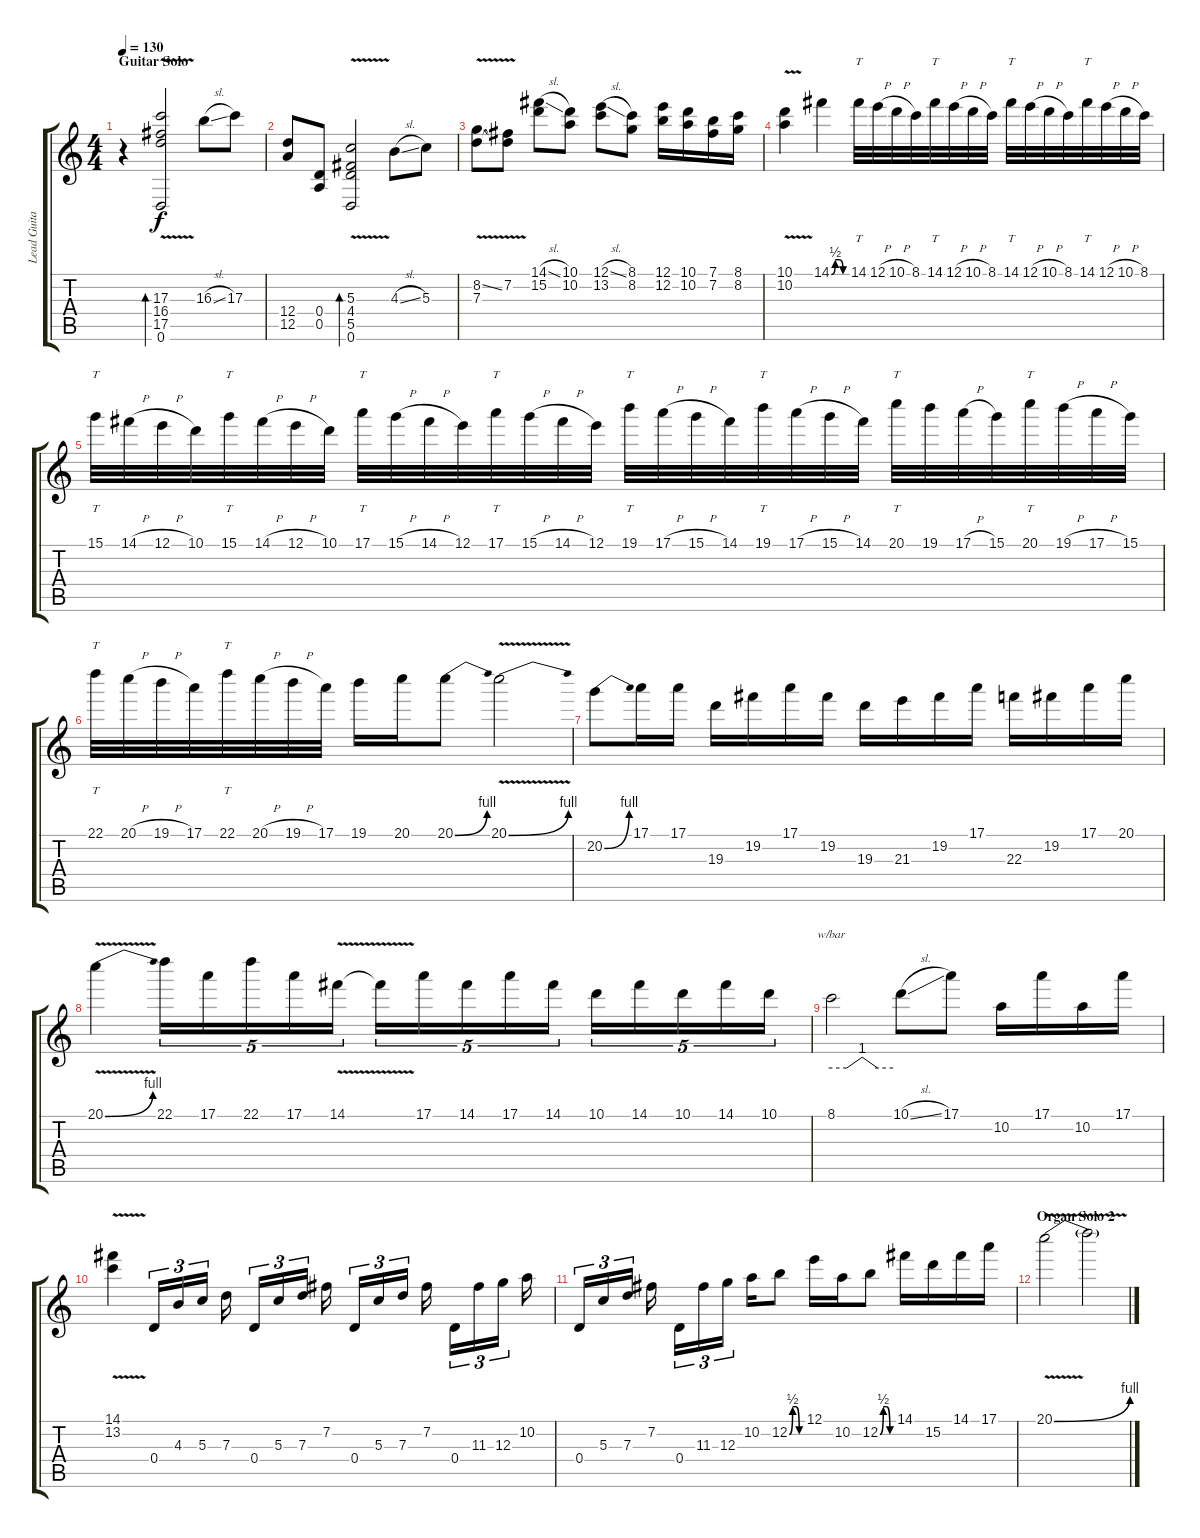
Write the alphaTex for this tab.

\track ("Lead Guitar" "Lead Guita") {instrument overdrivenguitar}
\staff {score tabs}
\tuning (E4 B3 G3 D3 A2 D2) {hide}
\ts (4 4)
\section ("" "Guitar Solo")
\tempo 130
\clef g2
\ks c
r.4{dy mp} (17.3{v} 16.4{v} 17.5{v} 0.6).2{bd 480 dy f} 16.3{sl}.8 17.3.8 |
(12.4 12.5).8 (0.4 0.5).8 (5.3{v} 4.4{v} 5.5{v} 0.6).2{bd 480} 4.3{sl}.8 5.3.8 |
(8.2{ss} 7.3{v}).8 (7.2 7.3{t}).8 (14.1{sl} 15.2).8 (10.1 10.2).8 (12.1{sl} 13.2).8 (8.1 8.2).8 (12.1 12.2).16 (10.1 10.2).16 (7.1 7.2).16 (8.1 8.2).16 |
(10.1{v} 10.2{v}).4 14.1{be (custom 0 0 15 2 30 2 45 0 60 0)}.4 14.1.32{tt} 12.1{h}.32 10.1{h}.32 8.1.32 14.1.32{tt} 12.1{h}.32 10.1{h}.32 8.1.32 14.1.32{tt} 12.1{h}.32 10.1{h}.32 8.1.32 14.1.32{tt} 12.1{h}.32 10.1{h}.32 8.1.32 |
15.1.32{tt} 14.1{h}.32 12.1{h}.32 10.1.32 15.1.32{tt} 14.1{h}.32 12.1{h}.32 10.1.32 17.1.32{tt} 15.1{h}.32 14.1{h}.32 12.1.32 17.1.32{tt} 15.1{h}.32 14.1{h}.32 12.1.32 19.1.32{tt} 17.1{h}.32 15.1{h}.32 14.1.32 19.1.32{tt} 17.1{h}.32 15.1{h}.32 14.1.32 20.1.32{tt} 19.1.32 17.1{h}.32 15.1.32 20.1.32{tt} 19.1{h}.32 17.1{h}.32 15.1.32 |
22.1.32{tt} 20.1{h}.32 19.1{h}.32 17.1.32 22.1.32{tt} 20.1{h}.32 19.1{h}.32 17.1.32 19.1.16 20.1.16 20.1{be (bend 0 0 60 4)}.8 20.1{be (bend 0 0 60 4) v}.2 |
20.2{be (bend 0 0 60 4)}.8 17.1.16 17.1.16 19.3.16 19.2.16 17.1.16 19.2.16 19.3.16 21.3.16 19.2.16 17.1.16 22.3.16 19.2.16 17.1.16 20.1.16 |
20.1{be (bend 0 0 60 4) v}.4 22.1.16{tu (5 4)} 17.1.16{tu (5 4)} 22.1.16{tu (5 4)} 17.1.16{tu (5 4)} 14.1{v}.16{tu (5 4)} 14.1{t}.16{tu (5 4)} 17.1.16{tu (5 4)} 14.1.16{tu (5 4)} 17.1.16{tu (5 4)} 14.1.16{tu (5 4)} 10.1.16{tu (5 4)} 14.1.16{tu (5 4)} 10.1.16{tu (5 4)} 14.1.16{tu (5 4)} 10.1.16{tu (5 4)} |
8.1.2{tbe (custom default 0 0 15 0 30 4 45 0 60 0)} 10.1{sl}.8 17.1.8 10.2.16 17.1.16 10.2.16 17.1.16 |
(14.1{v} 13.2{v}).4 0.4.16{tu (3 2)} 4.3.16{tu (3 2)} 5.3.16{tu (3 2)} 7.3.16 0.4.16{tu (3 2)} 5.3.16{tu (3 2)} 7.3.16{tu (3 2)} 7.2.16 0.4.16{tu (3 2)} 5.3.16{tu (3 2)} 7.3.16{tu (3 2)} 7.2.16 0.4.16{tu (3 2)} 11.3.16{tu (3 2)} 12.3.16{tu (3 2)} 10.2.16 |
0.4.16{tu (3 2)} 5.3.16{tu (3 2)} 7.3.16{tu (3 2)} 7.2.16 0.4.16{tu (3 2)} 11.3.16{tu (3 2)} 12.3.16{tu (3 2)} 10.2.16 12.2{be (custom 0 0 15 2 30 2 45 0 60 0)}.8 12.1.16 10.2.16 12.2{be (custom 0 0 15 2 30 2 45 0 60 0)}.8 14.1.16 15.2.16 14.1.16 17.1.16 |
\section ("" "Organ Solo 2")
20.1{be (bend 0 0 60 4) v}.2 20.1{t}.2
